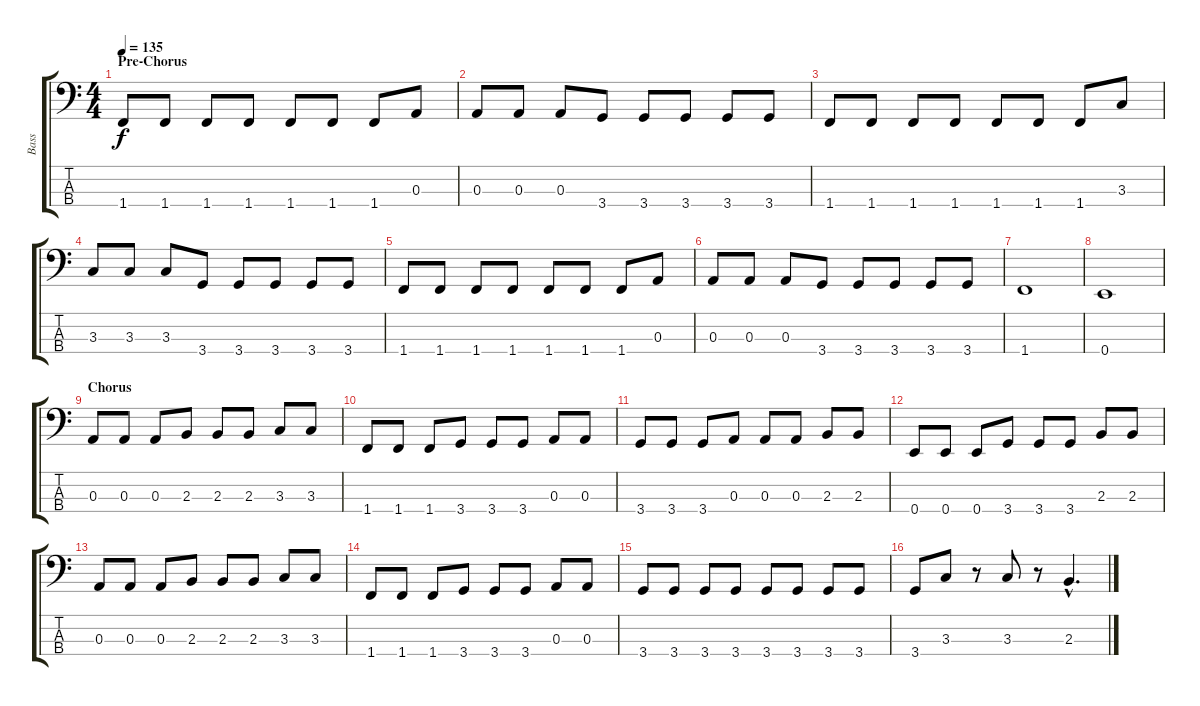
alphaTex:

\track ("Bass" "Bass") {instrument electricbassfinger}
\staff {score tabs}
\tuning (G2 D2 A1 E1) {hide}
\ts (4 4)
\section ("" "Pre-Chorus")
\tempo 135
\clef f4
\ks c
1.4.8{dy f} 1.4.8 1.4.8 1.4.8 1.4.8 1.4.8 1.4.8 0.3.8 |
0.3.8 0.3.8 0.3.8 3.4.8 3.4.8 3.4.8 3.4.8 3.4.8 |
1.4.8 1.4.8 1.4.8 1.4.8 1.4.8 1.4.8 1.4.8 3.3.8 |
3.3.8 3.3.8 3.3.8 3.4.8 3.4.8 3.4.8 3.4.8 3.4.8 |
1.4.8 1.4.8 1.4.8 1.4.8 1.4.8 1.4.8 1.4.8 0.3.8 |
0.3.8 0.3.8 0.3.8 3.4.8 3.4.8 3.4.8 3.4.8 3.4.8 |
1.4.1 |
0.4.1 |
\section ("" "Chorus")
0.3.8 0.3.8 0.3.8 2.3.8 2.3.8 2.3.8 3.3.8 3.3.8 |
1.4.8 1.4.8 1.4.8 3.4.8 3.4.8 3.4.8 0.3.8 0.3.8 |
3.4.8 3.4.8 3.4.8 0.3.8 0.3.8 0.3.8 2.3.8 2.3.8 |
0.4.8 0.4.8 0.4.8 3.4.8 3.4.8 3.4.8 2.3.8 2.3.8 |
0.3.8 0.3.8 0.3.8 2.3.8 2.3.8 2.3.8 3.3.8 3.3.8 |
1.4.8 1.4.8 1.4.8 3.4.8 3.4.8 3.4.8 0.3.8 0.3.8 |
3.4.8 3.4.8 3.4.8 3.4.8 3.4.8 3.4.8 3.4.8 3.4.8 |
3.4.8 3.3.8 r.8 3.3.8 r.8 2.3{hac}.4{d}
